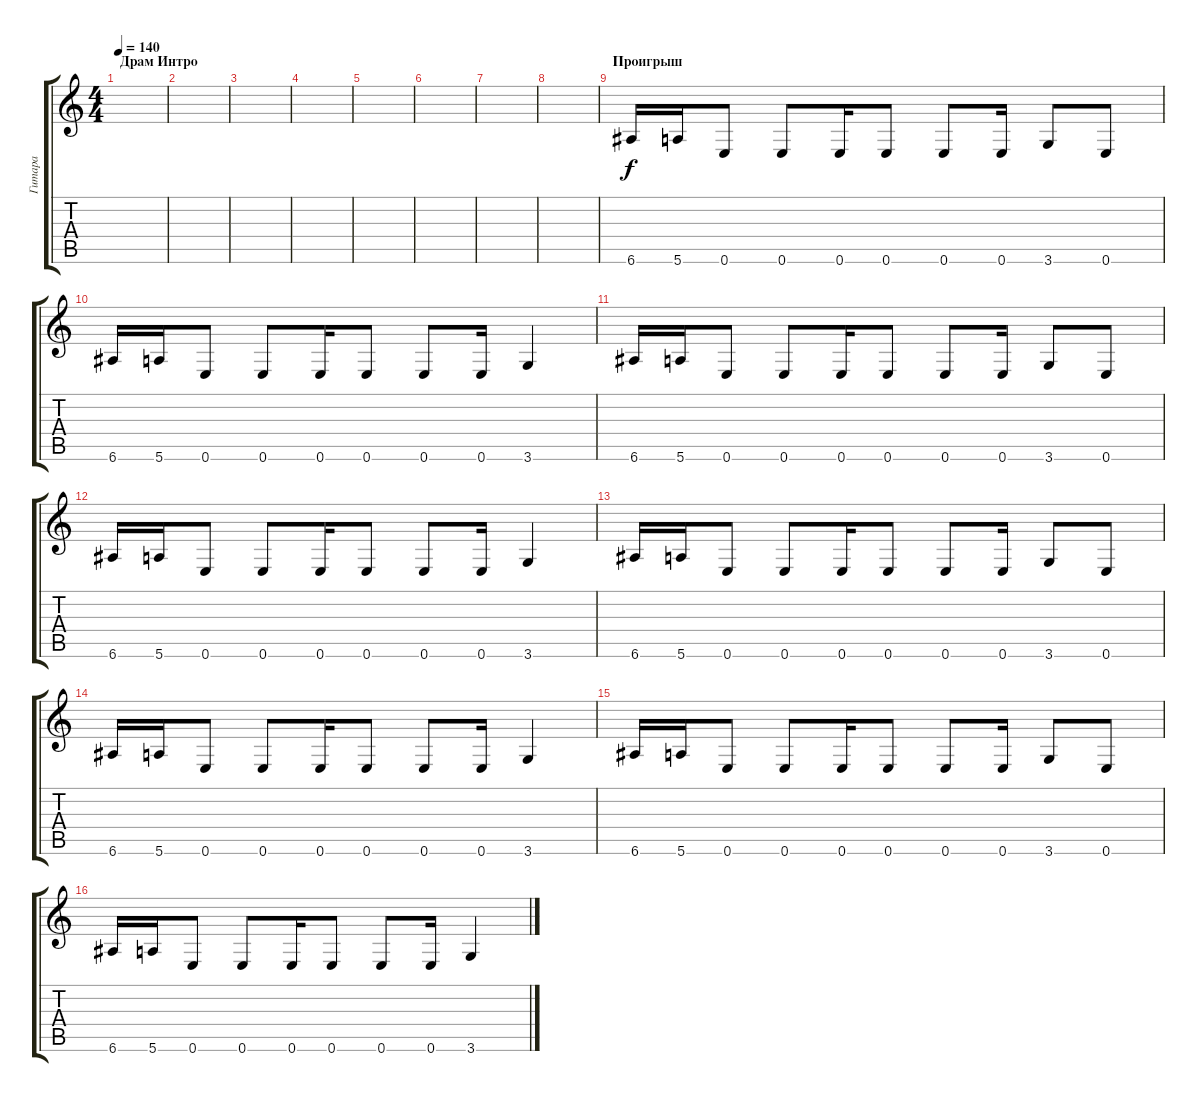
\track ("Гитара" "Гитара") {instrument distortionguitar}
\staff {score tabs}
\tuning (E4 B3 G3 D3 A2 E2) {hide}
\ts (4 4)
\section ("" "Драм Интро")
\tempo 140
\clef g2
\ks c
|
|
|
|
|
|
|
|
\section ("" "Проигрыш")
6.6.16 5.6.16 0.6.8 0.6.8 0.6.16 0.6.8 0.6.8 0.6.16 3.6.8 0.6.8 |
6.6.16 5.6.16 0.6.8 0.6.8 0.6.16 0.6.8 0.6.8 0.6.16 3.6.4 |
6.6.16 5.6.16 0.6.8 0.6.8 0.6.16 0.6.8 0.6.8 0.6.16 3.6.8 0.6.8 |
6.6.16 5.6.16 0.6.8 0.6.8 0.6.16 0.6.8 0.6.8 0.6.16 3.6.4 |
6.6.16 5.6.16 0.6.8 0.6.8 0.6.16 0.6.8 0.6.8 0.6.16 3.6.8 0.6.8 |
6.6.16 5.6.16 0.6.8 0.6.8 0.6.16 0.6.8 0.6.8 0.6.16 3.6.4 |
6.6.16 5.6.16 0.6.8 0.6.8 0.6.16 0.6.8 0.6.8 0.6.16 3.6.8 0.6.8 |
6.6.16 5.6.16 0.6.8 0.6.8 0.6.16 0.6.8 0.6.8 0.6.16 3.6.4
